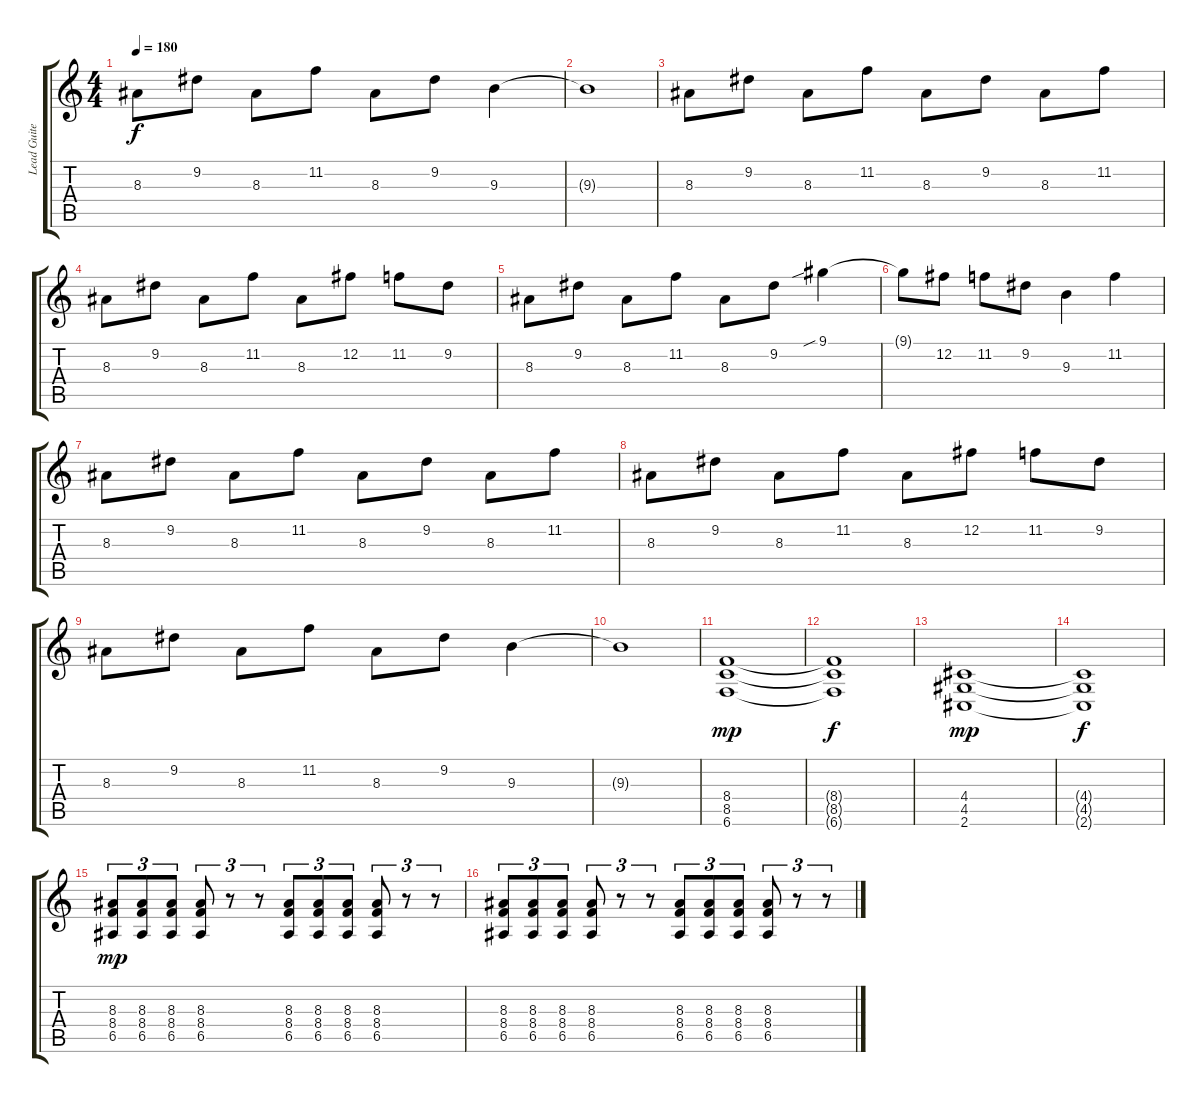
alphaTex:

\track ("Lead Guiter" "Lead Guite") {instrument overdrivenguitar}
\staff {score tabs}
\tuning (B3 Gb3 D3 A2 E2 B1) {hide}
\ts (4 4)
\tempo 180
\clef g2
\ks c
8.3.8{dy f} 9.2.8 8.3.8 11.2.8 8.3.8 9.2.8 9.3.4 |
9.3{t}.1 |
8.3.8 9.2.8 8.3.8 11.2.8 8.3.8 9.2.8 8.3.8 11.2.8 |
8.3.8 9.2.8 8.3.8 11.2.8 8.3.8 12.2.8 11.2.8 9.2.8 |
8.3.8 9.2.8 8.3.8 11.2.8 8.3.8 9.2.8 9.1{sib}.4 |
9.1{t}.8 12.2.8 11.2.8 9.2.8 9.3.4 11.2.4 |
8.3.8 9.2.8 8.3.8 11.2.8 8.3.8 9.2.8 8.3.8 11.2.8 |
8.3.8 9.2.8 8.3.8 11.2.8 8.3.8 12.2.8 11.2.8 9.2.8 |
8.3.8 9.2.8 8.3.8 11.2.8 8.3.8 9.2.8 9.3.4 |
9.3{t}.1 |
(8.4 8.5 6.6).1{dy mp} |
(8.4{t} 8.5{t} 6.6{t}).1{dy f} |
(4.4 4.5 2.6).1{dy mp} |
(4.4{t} 4.5{t} 2.6{t}).1{dy f} |
(8.3 8.4 6.5).8{tu (3 2) dy mp} (8.3 8.4 6.5).8{tu (3 2)} (8.3 8.4 6.5).8{tu (3 2)} (8.3 8.4 6.5).8{tu (3 2)} r.8{tu (3 2)} r.8{tu (3 2)} (8.3 8.4 6.5).8{tu (3 2)} (8.3 8.4 6.5).8{tu (3 2)} (8.3 8.4 6.5).8{tu (3 2)} (8.3 8.4 6.5).8{tu (3 2)} r.8{tu (3 2)} r.8{tu (3 2)} |
(8.3 8.4 6.5).8{tu (3 2)} (8.3 8.4 6.5).8{tu (3 2)} (8.3 8.4 6.5).8{tu (3 2)} (8.3 8.4 6.5).8{tu (3 2)} r.8{tu (3 2)} r.8{tu (3 2)} (8.3 8.4 6.5).8{tu (3 2)} (8.3 8.4 6.5).8{tu (3 2)} (8.3 8.4 6.5).8{tu (3 2)} (8.3 8.4 6.5).8{tu (3 2)} r.8{tu (3 2)} r.8{tu (3 2)}
